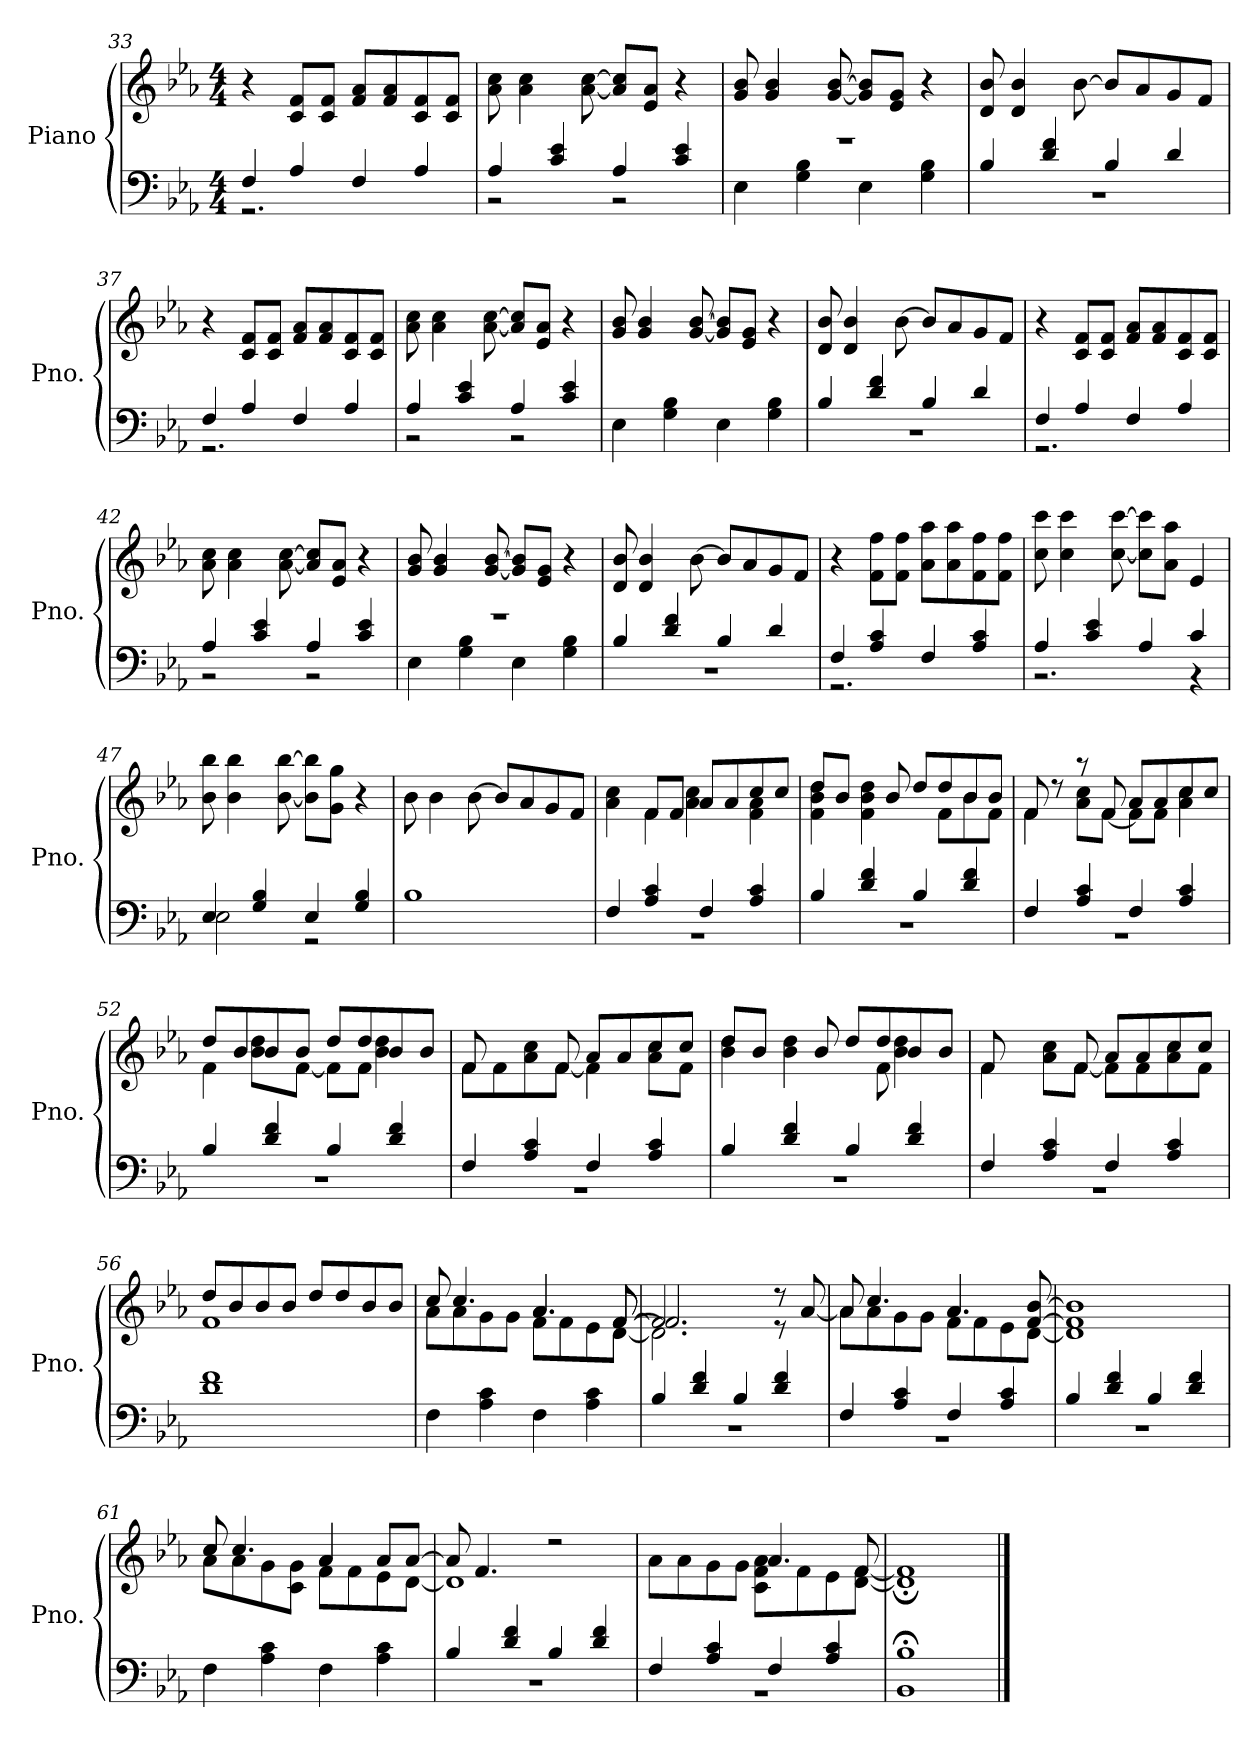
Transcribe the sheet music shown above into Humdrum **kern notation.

**kern	**kern
*part1	*part1
*staff2	*staff1
*I"Piano	*
*I'Pno.	*
!!LO:LB:g=z
*clefF4	*clefG2
*k[b-e-a-]	*k[b-e-a-]
*M4/4	*M4/4
=33	=33
*^	*
4F/	2.r	4r
4A-/	.	8c/ 8f/L
.	.	8c/ 8f/J
4F/	.	8f/ 8a-/L
.	.	8f/ 8a-/
4A-/	4ryy	8c/ 8f/
.	.	8c/ 8f/J
=34	=34	=34
4A-/	2r	8a-\ 8cc\
.	.	4a-\ 4cc\
4c/ 4e-/	.	.
.	.	[8a-\ [8cc\
4A-/	2r	8a-/] 8cc/]L
.	.	8e-/ 8a-/J
4c/ 4e-/	.	4r
=35	=35	=35
1r	4E-\	8g/ 8b-/
.	.	4g/ 4b-/
.	4G\ 4B-\	.
.	.	[8g/ [8b-/
.	4E-\	8g/] 8b-/]L
.	.	8e-/ 8g/J
.	4G\ 4B-\	4r
=36	=36	=36
4B-/	1r	8d/ 8b-/
.	.	4d/ 4b-/
4d/ 4f/	.	.
.	.	[8b-\
4B-/	.	8b-/L]
.	.	8a-/
4d/	.	8g/
.	.	8f/J
!!LO:LB:g=z
=37	=37	=37
4F/	2.r	4r
4A-/	.	8c/ 8f/L
.	.	8c/ 8f/J
4F/	.	8f/ 8a-/L
.	.	8f/ 8a-/
4A-/	4ryy	8c/ 8f/
.	.	8c/ 8f/J
=38	=38	=38
4A-/	2r	8a-\ 8cc\
.	.	4a-\ 4cc\
4c/ 4e-/	.	.
.	.	[8a-\ [8cc\
4A-/	2r	8a-/] 8cc/]L
.	.	8e-/ 8a-/J
4c/ 4e-/	.	4r
*v	*v	*
=39	=39
4E-\	8g/ 8b-/
.	4g/ 4b-/
4G\ 4B-\	.
.	[8g/ [8b-/
4E-\	8g/] 8b-/]L
.	8e-/ 8g/J
4G\ 4B-\	4r
=40	=40
*^	*
4B-/	1r	8d/ 8b-/
.	.	4d/ 4b-/
4d/ 4f/	.	.
.	.	[8b-\
4B-/	.	8b-/L]
.	.	8a-/
4d/	.	8g/
.	.	8f/J
=41	=41	=41
4F/	2.r	4r
4A-/	.	8c/ 8f/L
.	.	8c/ 8f/J
4F/	.	8f/ 8a-/L
.	.	8f/ 8a-/
4A-/	4ryy	8c/ 8f/
.	.	8c/ 8f/J
!!LO:LB:g=z
=42	=42	=42
4A-/	2r	8a-\ 8cc\
.	.	4a-\ 4cc\
4c/ 4e-/	.	.
.	.	[8a-\ [8cc\
4A-/	2r	8a-/] 8cc/]L
.	.	8e-/ 8a-/J
4c/ 4e-/	.	4r
=43	=43	=43
1r	4E-\	8g/ 8b-/
.	.	4g/ 4b-/
.	4G\ 4B-\	.
.	.	[8g/ [8b-/
.	4E-\	8g/] 8b-/]L
.	.	8e-/ 8g/J
.	4G\ 4B-\	4r
=44	=44	=44
4B-/	1r	8d/ 8b-/
.	.	4d/ 4b-/
4d/ 4f/	.	.
.	.	[8b-\
4B-/	.	8b-/L]
.	.	8a-/
4d/	.	8g/
.	.	8f/J
=45	=45	=45
4F/	2.r	4r
4A-/ 4c/	.	8f\ 8ff\L
.	.	8f\ 8ff\J
4F/	.	8a-\ 8aa-\L
.	.	8a-\ 8aa-\
4A-/ 4c/	4ryy	8f\ 8ff\
.	.	8f\ 8ff\J
!!LO:LB:g=z
=46	=46	=46
4A-/	2.r	8cc\ 8ccc\
.	.	4cc\ 4ccc\
4c/ 4e-/	.	.
.	.	[8cc\ [8ccc\
4A-/	.	8cc\] 8ccc\]L
.	.	8a-\ 8aa-\J
4c/	4r	4e-/
=47	=47	=47
4E-/	2E-\	8b-\ 8bb-\
.	.	4b-\ 4bb-\
4G/ 4B-/	.	.
.	.	[8b-\ [8bb-\
4E-/	2r	8b-\] 8bb-\]L
.	.	8g\ 8gg\J
4G/ 4B-/	.	4r
*v	*v	*
=48	=48
1B-	8b-\
.	4b-\
.	[8b-\
.	8b-/L]
.	8a-/
.	8g/
.	8f/J
!!LO:PB:g=z
=49	=49
*^	*^
4F/	1r	4ryy	4a-\ 4cc\
4A-/ 4c/	.	8f/L	4f\
.	.	8f/J	.
4F/	.	8a-/L	4a-\ 4cc\
.	.	8a-/	.
4A-/ 4c/	.	8cc/	4f\ 4a-\
.	.	8cc/J	.
=50	=50	=50	=50
4B-/	1r	8dd/L	4f\ 4b-\ 4dd\
.	.	8b-/J	.
4d/ 4f/	.	8ryy	4f\ 4b-\ 4dd\
.	.	8b-/	.
4B-/	.	8dd/L	8ryy
.	.	8dd/	8f\L
4d/ 4f/	.	8b-/	8b-\
.	.	8b-/J	8f\J
=51	=51	=51	=51
4F/	1r	8f/	4f\
.	.	8r	.
4A-/ 4c/	.	8r	8a-\ 8cc\L
.	.	8f/	[8f\J
4F/	.	8a-/L	8f\L]
.	.	8a-/	8f\J
4A-/ 4c/	.	8cc/	4a-\ 4cc\
.	.	8cc/J	.
=52	=52	=52	=52
4B-/	1r	8dd/L	4f\
.	.	8b-/	.
4d/ 4f/	.	8b-/	8b-\ 8dd\L
.	.	8b-/J	[8f\J
4B-/	.	8dd/L	8f\L]
.	.	8dd/	8f\J
4d/ 4f/	.	8b-/	4b-\ 4dd\
.	.	8b-/J	.
!!LO:LB:g=z	!!
=53	=53	=53	=53
4F/	1r	8f/	8f\L
.	.	8ryy	8f\
4A-/ 4c/	.	8ryy	8a-\ 8cc\
.	.	8f/	[8f\J
4F/	.	8a-/L	4f\]
.	.	8a-/	.
4A-/ 4c/	.	8cc/	8a-\ 8cc\L
.	.	8cc/J	8f\J
=54	=54	=54	=54
4B-/	1r	8dd/L	4b-\ 4dd\
.	.	8b-/J	.
4d/ 4f/	.	8ryy	4b-\ 4dd\
.	.	8b-/	.
4B-/	.	8dd/L	8ryy
.	.	8dd/	8f\
4d/ 4f/	.	8b-/	4b-\ 4dd\
.	.	8b-/J	.
=55	=55	=55	=55
4F/	1r	8f/	4f\
.	.	8ryy	.
4A-/ 4c/	.	8ryy	8a-\ 8cc\L
.	.	8f/	[8f\J
4F/	.	8a-/L	8f\L]
.	.	8a-/	8f\
4A-/ 4c/	.	8cc/	8a-\ 8cc\
.	.	8cc/J	8f\J
*v	*v	*	*
=56	=56	=56
1d 1f	8dd/L	1f
.	8b-/	.
.	8b-/	.
.	8b-/J	.
.	8dd/L	.
.	8dd/	.
.	8b-/	.
.	8b-/J	.
!!LO:LB:g=z
=57	=57	=57
*	*	*^
4F\	2ryy	8a-\L	8cc/
.	.	8a-\	4.cc/
4A-\ 4c\	.	8g\	.
.	.	8g\J	.
4F\	4.a-/	8f\L	4.a-/
.	.	8f\	.
4A-\ 4c\	.	8e-\	.
.	[8f/	[8d\J	[8f/
=58	=58	=58	=58
*^	*	*	*
4B-/	1r	2f/]	2.d\]	2.f/]
4d/ 4f/	.	.	.	.
4B-/	.	4ryy	.	.
4d/ 4f/	.	4ryy	8r	8r
.	.	.	8ryy	[8a-/
=59	=59	=59	=59	=59
4F/	1r	2ryy	8a-\L	8a-/]
.	.	.	8a-\	4.cc/
4A-/ 4c/	.	.	8g\	.
.	.	.	8g\J	.
4F/	.	4.a-/	8f\L	4.a-/
.	.	.	8f\	.
4A-/ 4c/	.	.	8e-\	.
.	.	8ryy	[8d\J	[8f/ [8b-/
=60	=60	=60	=60	=60
4B-/	1r	2ryy	1d]	1f] 1b-]
4d/ 4f/	.	.	.	.
4B-/	.	2ryy	.	.
4d/ 4f/	.	.	.	.
*v	*v	*	*	*
!!LO:LB:g=z	!!	!!
=61	=61	=61	=61
4F\	4cc/	8a-\L	8cc/
.	.	8a-\	4.cc/
4A-\ 4c\	8ryy	8g\	.
.	8ryy	8c\ 8g\J	.
4F\	4a-/	8f\L	4a-/
.	.	8f\	.
4A-\ 4c\	8a-/L	8e-\	8ryy
.	[8a-/J	[8d\J	8ryy
*	*	*v	*v
=62	=62	=62
*^	*	*
4B-/	1r	8a-/]	1d]
.	.	4.f/	.
4d/ 4f/	.	.	.
4B-/	.	2r	.
4d/ 4f/	.	.	.
=63	=63	=63	=63
4F/	1r	2ryy	8a-\L
.	.	.	8a-\
4A-/ 4c/	.	.	8g\
.	.	.	8g\J
4F/	.	4.a-/	8c\ 8f\ 8a-\L
.	.	.	8f\
4A-/ 4c/	.	.	8e-\
.	.	8f/	[8d\ [8f\J
*v	*v	*	*
=64	=64	=64
1BB-;< 1B-;<	1ryy	1d]; 1f];
*	*v	*v
==	==
*-	*-
